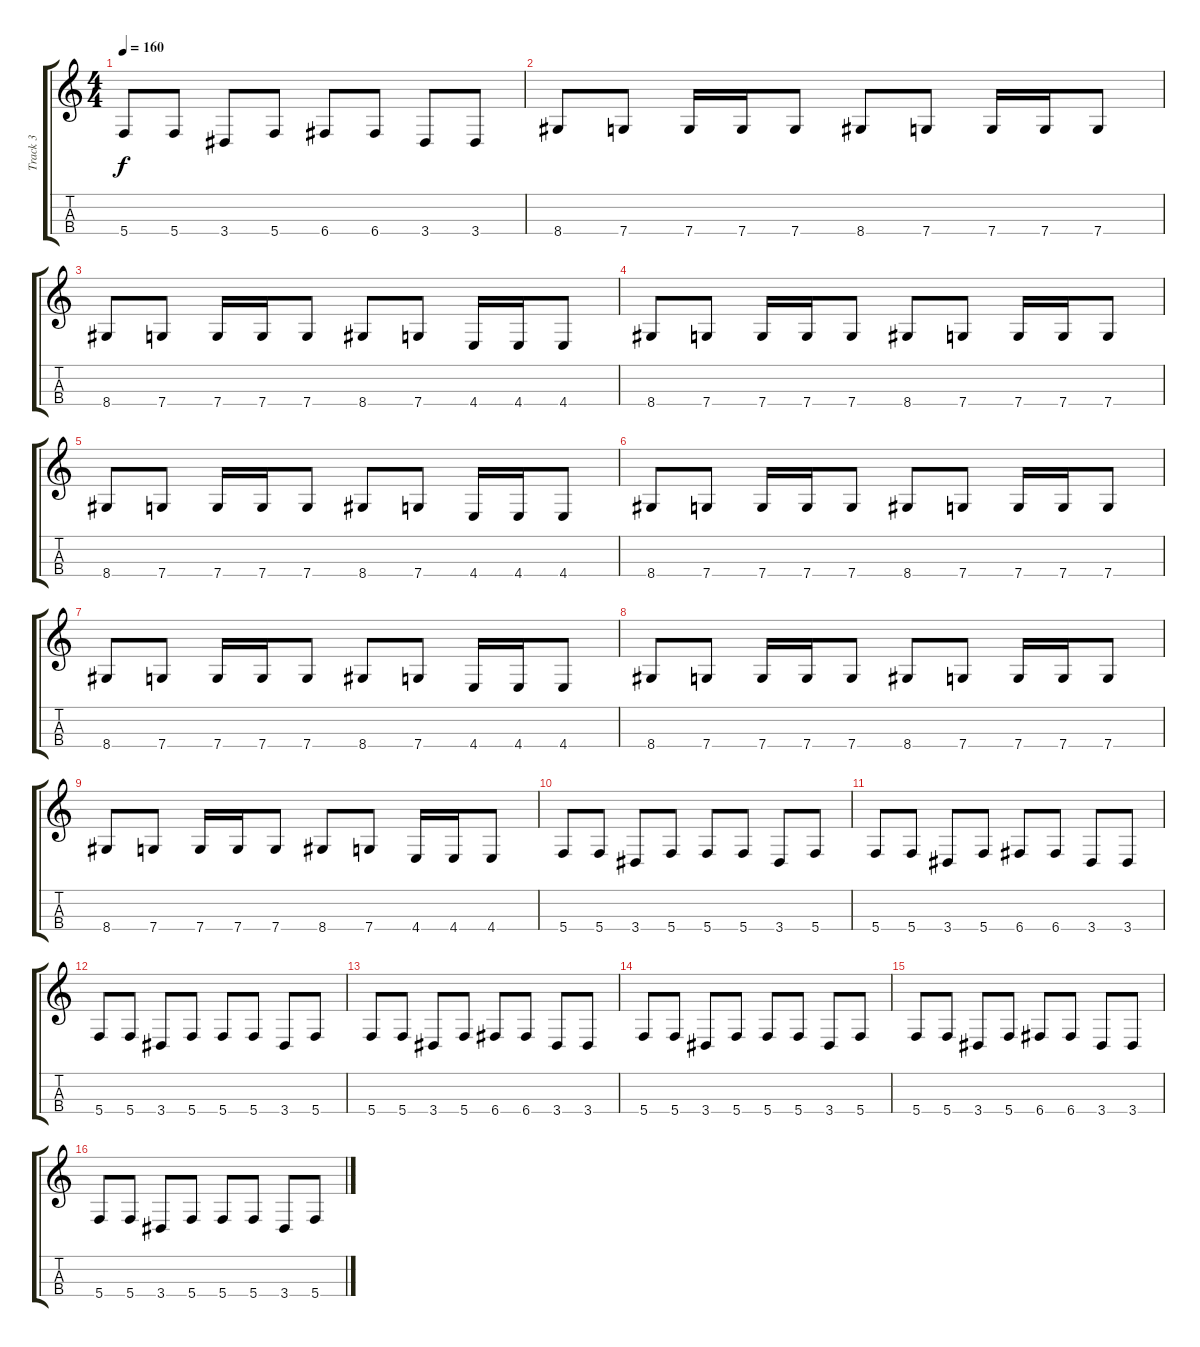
\track ("Track 3" "Track 3") {instrument electricbasspick}
\staff {score tabs}
\tuning (F3 C3 G2 C2) {hide}
\ts (4 4)
\tempo 160
\clef g2
\ks c
5.4.8{dy f} 5.4.8 3.4.8 5.4.8 6.4.8 6.4.8 3.4.8 3.4.8 |
8.4.8 7.4.8 7.4.16 7.4.16 7.4.8 8.4.8 7.4.8 7.4.16 7.4.16 7.4.8 |
8.4.8 7.4.8 7.4.16 7.4.16 7.4.8 8.4.8 7.4.8 4.4.16 4.4.16 4.4.8 |
8.4.8 7.4.8 7.4.16 7.4.16 7.4.8 8.4.8 7.4.8 7.4.16 7.4.16 7.4.8 |
8.4.8 7.4.8 7.4.16 7.4.16 7.4.8 8.4.8 7.4.8 4.4.16 4.4.16 4.4.8 |
8.4.8 7.4.8 7.4.16 7.4.16 7.4.8 8.4.8 7.4.8 7.4.16 7.4.16 7.4.8 |
8.4.8 7.4.8 7.4.16 7.4.16 7.4.8 8.4.8 7.4.8 4.4.16 4.4.16 4.4.8 |
8.4.8 7.4.8 7.4.16 7.4.16 7.4.8 8.4.8 7.4.8 7.4.16 7.4.16 7.4.8 |
8.4.8 7.4.8 7.4.16 7.4.16 7.4.8 8.4.8 7.4.8 4.4.16 4.4.16 4.4.8 |
5.4.8 5.4.8 3.4.8 5.4.8 5.4.8 5.4.8 3.4.8 5.4.8 |
5.4.8 5.4.8 3.4.8 5.4.8 6.4.8 6.4.8 3.4.8 3.4.8 |
5.4.8 5.4.8 3.4.8 5.4.8 5.4.8 5.4.8 3.4.8 5.4.8 |
5.4.8 5.4.8 3.4.8 5.4.8 6.4.8 6.4.8 3.4.8 3.4.8 |
5.4.8 5.4.8 3.4.8 5.4.8 5.4.8 5.4.8 3.4.8 5.4.8 |
5.4.8 5.4.8 3.4.8 5.4.8 6.4.8 6.4.8 3.4.8 3.4.8 |
5.4.8 5.4.8 3.4.8 5.4.8 5.4.8 5.4.8 3.4.8 5.4.8
